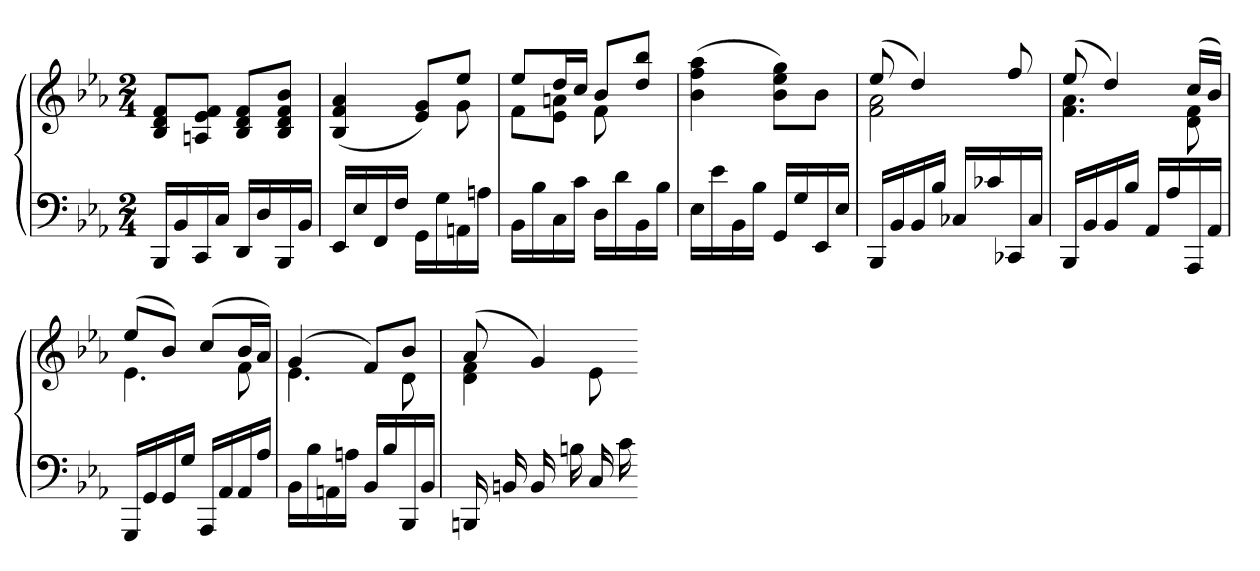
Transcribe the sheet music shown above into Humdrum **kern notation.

**kern	**kern
*part1	*part1
*staff2	*staff1
*clefF4	*clefG2
*k[b-e-a-]	*k[b-e-a-]
*M2/4	*M2/4
=	=
16BBB-LL	8B- 8d 8fL
16BB-	.
16CC	8An 8e- 8fJ
16CJJ	.
16DDLL	8B- 8d 8fL
16D	.
16BBB-	8B- 8d 8f 8b-J
16BB-JJ	.
=	=
*	*^
16EE-LL	(4B- 4f 4a-	4.ryy
16E-	.	.
16FF	.	.
16FJJ	.	.
16GGLL	8e- 8gL)	.
16G	.	.
16AAn	8ee-J	8g
16AnJJ	.	.
=	=	=
16BB-LL	8ee-L	8fL
16B-	.	.
16C	16ddL	8e- 8anJ
16cJJ	16ccJJ	.
16DLL	8b-L	8f
16d	.	.
16BB-	8dd 8bb-J	8ryy
16B-JJ	.	.
*	*v	*v
=	=
16E-LL	(4b- 4ff 4aa-
16e-	.
16BB-	.
16B-JJ	.
16GGLL	8b- 8ee- 8ggL)
16G	.
16EE-	8b-J
16E-JJ	.
=	=
*	*^
16BBB-LL	(8ee-	2f 2a-
16BB-	.	.
16BB-	4dd)	.
16B-JJ	.	.
16C-XLL	.	.
16c-X	.	.
16CC-X	8ff	.
16C-JJ	.	.
=	=	=
16BBB-LL	(8ee-	4.f 4.a-
16BB-	.	.
16BB-	4dd)	.
16B-JJ	.	.
16AA-LL	.	.
16A-	.	.
16AAA-	(16ccLL	8d 8f
16AA-JJ	16b-JJ)	.
=	=	=
16GGGLL	(8ee-L	4.e-
16GG	.	.
16GG	8b-J)	.
16GJJ	.	.
16AAA-LL	(8ccL	.
16AA-	.	.
16AA-	16b-L	8f
16A-JJ	16a-JJ)	.
=	=	=
16BB-LL	(4g	4.e-
16B-	.	.
16AAn	.	.
16AnJJ	.	.
16BB-LL	8fL)	.
16B-	.	.
16BBB-	8b-J	8d
16BB-JJ	.	.
=	=	=
16BBBn	(8a-	4d 4f
16BBn	.	.
16BB	4g)	.
16Bn	.	.
16C	.	8e-
16c	.	.
*	*v	*v
=-	=-
*-	*-
